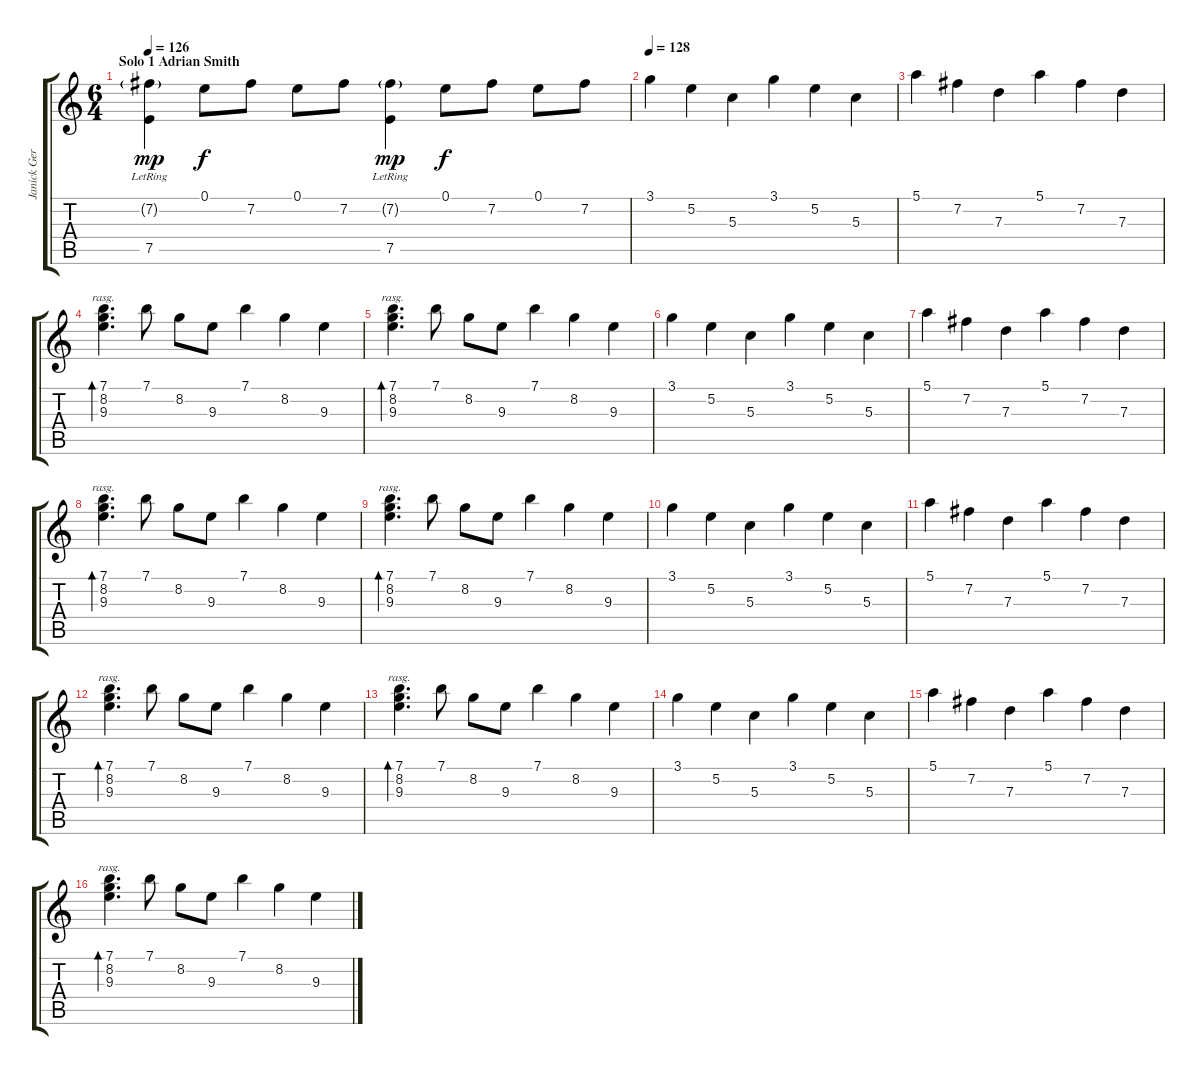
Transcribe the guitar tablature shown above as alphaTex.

\track ("Janick Gers" "Janick Ger") {instrument acousticguitarsteel}
\staff {score tabs}
\tuning (E4 B3 G3 D3 A2 E2) {hide}
\ts (6 4)
\section ("" "Solo 1 Adrian Smith")
\tempo 126
\clef g2
\ks c
(7.2{g lr} 7.5{lr}).4{dy mp} 0.1.8{dy f} 7.2.8 0.1.8 7.2.8 (7.2{g lr} 7.5{lr}).4{dy mp} 0.1.8{dy f} 7.2.8 0.1.8 7.2.8 |
\tempo 128
3.1.4 5.2.4 5.3.4 3.1.4 5.2.4 5.3.4 |
5.1.4 7.2.4 7.3.4 5.1.4 7.2.4 7.3.4 |
(7.1 8.2 9.3).4{d bd 240 rasg ii} 7.1.8 8.2.8 9.3.8 7.1.4 8.2.4 9.3.4 |
(7.1 8.2 9.3).4{d bd 240 rasg ii} 7.1.8 8.2.8 9.3.8 7.1.4 8.2.4 9.3.4 |
3.1.4 5.2.4 5.3.4 3.1.4 5.2.4 5.3.4 |
5.1.4 7.2.4 7.3.4 5.1.4 7.2.4 7.3.4 |
(7.1 8.2 9.3).4{d bd 240 rasg ii} 7.1.8 8.2.8 9.3.8 7.1.4 8.2.4 9.3.4 |
(7.1 8.2 9.3).4{d bd 240 rasg ii} 7.1.8 8.2.8 9.3.8 7.1.4 8.2.4 9.3.4 |
3.1.4 5.2.4 5.3.4 3.1.4 5.2.4 5.3.4 |
5.1.4 7.2.4 7.3.4 5.1.4 7.2.4 7.3.4 |
(7.1 8.2 9.3).4{d bd 240 rasg ii} 7.1.8 8.2.8 9.3.8 7.1.4 8.2.4 9.3.4 |
(7.1 8.2 9.3).4{d bd 240 rasg ii} 7.1.8 8.2.8 9.3.8 7.1.4 8.2.4 9.3.4 |
3.1.4 5.2.4 5.3.4 3.1.4 5.2.4 5.3.4 |
5.1.4 7.2.4 7.3.4 5.1.4 7.2.4 7.3.4 |
(7.1 8.2 9.3).4{d bd 240 rasg ii} 7.1.8 8.2.8 9.3.8 7.1.4 8.2.4 9.3.4
